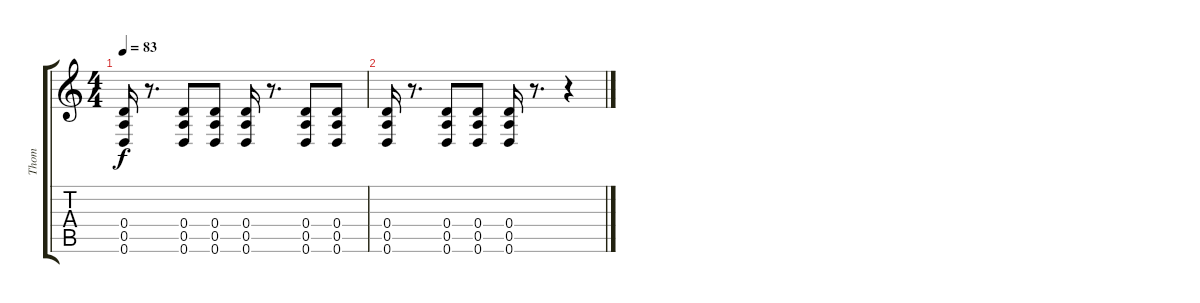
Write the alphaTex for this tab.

\track ("Thom" "Thom") {instrument electricguitarjazz}
\staff {score tabs}
\tuning (E4 B3 G3 D3 A2 D2) {hide}
\ts (4 4)
\tempo 83
\clef g2
\ks c
(0.4 0.5 0.6).16{dy f} r.8{d} (0.4 0.5 0.6).8 (0.4 0.5 0.6).8 (0.4 0.5 0.6).16 r.8{d} (0.4 0.5 0.6).8 (0.4 0.5 0.6).8 |
(0.4 0.5 0.6).16 r.8{d} (0.4 0.5 0.6).8 (0.4 0.5 0.6).8 (0.4 0.5 0.6).16 r.8{d} r.4
